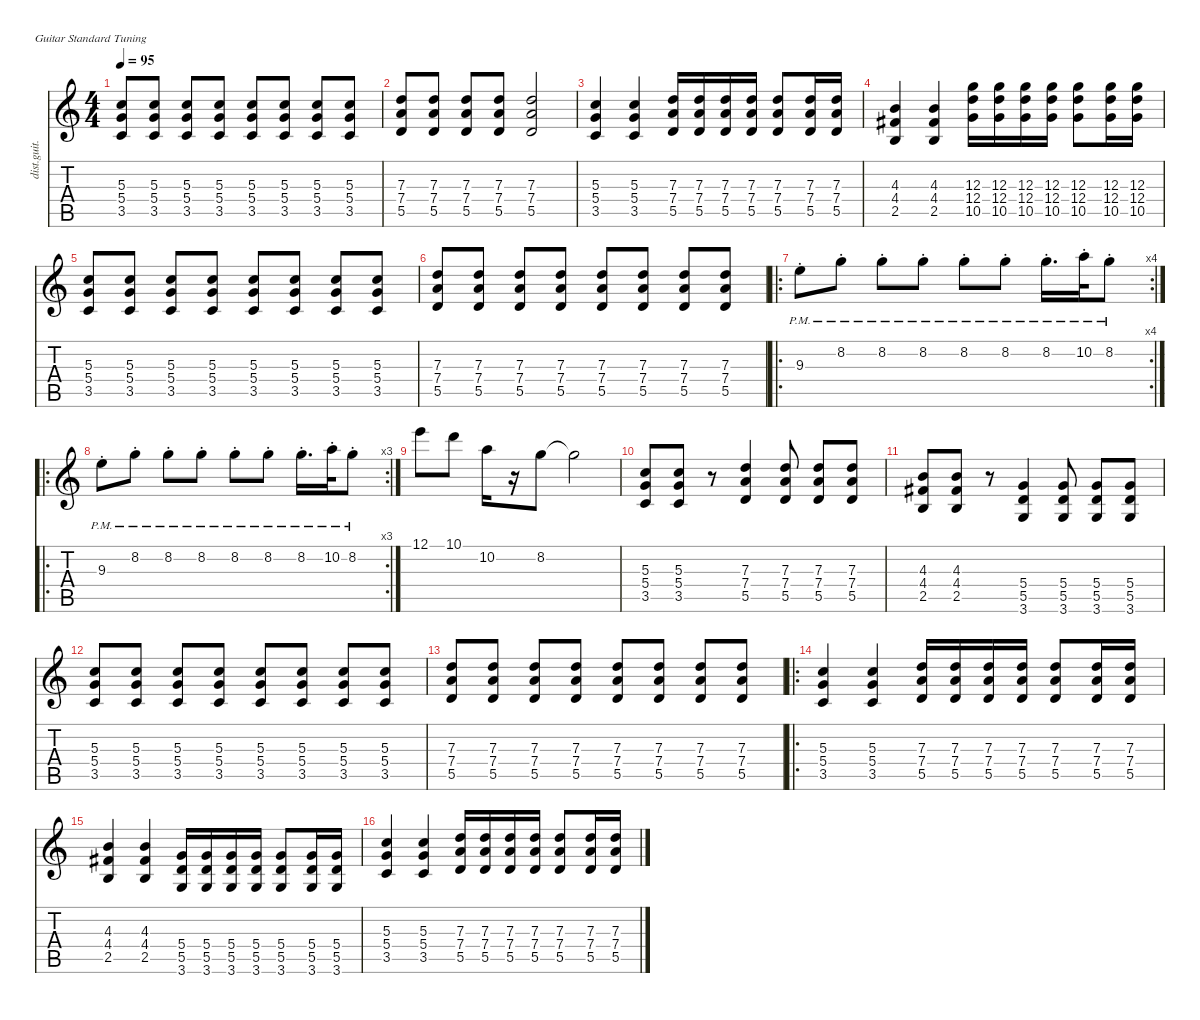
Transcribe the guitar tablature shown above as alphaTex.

\defaultSystemsLayout 4
\hideDynamics
\bracketExtendMode nobrackets
\otherSystemsTrackNameOrientation horizontal
\track ("Distortion Guitar" "dist.guit.") {instrument distortionguitar}
\staff {score tabs}
\tuning (E4 B3 G3 D3 A2 E2)
\ts (4 4)
\tempo 95
\clef g2
\ks c
(5.3 5.4 3.5).8{dy mf} (3.5 5.4 5.3).8 (5.3 5.4 3.5).8 (3.5 5.4 5.3).8 (5.3 5.4 3.5).8 (3.5 5.4 5.3).8 (5.3 5.4 3.5).8 (3.5 5.4 5.3).8 |
(5.5 7.4 7.3).8 (5.5 7.4 7.3).8 (5.5 7.4 7.3).8 (5.5 7.4 7.3).8 (5.5 7.4 7.3).2 |
(3.5 5.4 5.3).4 (5.3 5.4 3.5).4 (5.5 7.4 7.3).16 (7.3 7.4 5.5).16 (5.5 7.4 7.3).16 (7.3 7.4 5.5).16 (5.5 7.4 7.3).8 (5.5 7.4 7.3).16 (7.3 7.4 5.5).16 |
(2.5 4.4 4.3).4 (4.3 4.4 2.5).4 (10.5 12.4 12.3).16 (12.3 12.4 10.5).16 (10.5 12.4 12.3).16 (12.3 12.4 10.5).16 (10.5 12.4 12.3).8 (10.5 12.4 12.3).16 (12.3 12.4 10.5).16 |
(5.3 5.4 3.5).8 (3.5 5.4 5.3).8 (5.3 5.4 3.5).8 (3.5 5.4 5.3).8 (5.3 5.4 3.5).8 (3.5 5.4 5.3).8 (5.3 5.4 3.5).8 (3.5 5.4 5.3).8 |
(5.5 7.4 7.3).8 (5.5 7.4 7.3).8 (5.5 7.4 7.3).8 (5.5 7.4 7.3).8 (5.5 7.4 7.3).8 (5.5 7.4 7.3).8 (5.5 7.4 7.3).8 (5.5 7.4 7.3).8 |
\ro
\rc 4
9.3{pm st}.8 8.2{pm st}.8 8.2{pm st}.8 8.2{pm st}.8 8.2{pm st}.8 8.2{pm st}.8 8.2{pm st}.16{d} 10.2{pm st}.32 8.2{pm st}.8 |
\ro
\rc 3
9.3{pm st}.8 8.2{pm st}.8 8.2{pm st}.8 8.2{pm st}.8 8.2{pm st}.8 8.2{pm st}.8 8.2{pm st}.16{d} 10.2{pm st}.32 8.2{pm st}.8 |
12.1.8 10.1.8 10.2.16 r.16 8.2.8 8.2{t}.2 |
(3.5 5.4 5.3).8 (5.3 5.4 3.5).8 r.8 (5.5 7.4 7.3).4 (5.5 7.4 7.3).8 (5.5 7.4 7.3).8 (5.5 7.4 7.3).8 |
(2.5 4.4 4.3).8 (4.3 4.4 2.5).8 r.8 (5.5 5.4 3.6).4 (5.5 5.4 3.6).8 (5.5 5.4 3.6).8 (5.5 5.4 3.6).8 |
(5.3 5.4 3.5).8 (3.5 5.4 5.3).8 (5.3 5.4 3.5).8 (3.5 5.4 5.3).8 (5.3 5.4 3.5).8 (3.5 5.4 5.3).8 (5.3 5.4 3.5).8 (3.5 5.4 5.3).8 |
(5.5 7.4 7.3).8 (5.5 7.4 7.3).8 (5.5 7.4 7.3).8 (5.5 7.4 7.3).8 (5.5 7.4 7.3).8 (5.5 7.4 7.3).8 (5.5 7.4 7.3).8 (5.5 7.4 7.3).8 |
\ro
(3.5 5.4 5.3).4 (5.3 5.4 3.5).4 (5.5 7.4 7.3).16 (7.3 7.4 5.5).16 (5.5 7.4 7.3).16 (7.3 7.4 5.5).16 (5.5 7.4 7.3).8 (5.5 7.4 7.3).16 (7.3 7.4 5.5).16 |
(2.5 4.4 4.3).4 (4.3 4.4 2.5).4 (5.5 5.4 3.6).16 (5.4 5.5 3.6).16 (5.5 5.4 3.6).16 (5.4 5.5 3.6).16 (5.5 5.4 3.6).8 (5.5 5.4 3.6).16 (5.4 5.5 3.6).16 |
(3.5 5.4 5.3).4 (5.3 5.4 3.5).4 (5.5 7.4 7.3).16 (7.3 7.4 5.5).16 (5.5 7.4 7.3).16 (7.3 7.4 5.5).16 (5.5 7.4 7.3).8 (5.5 7.4 7.3).16 (7.3 7.4 5.5).16
